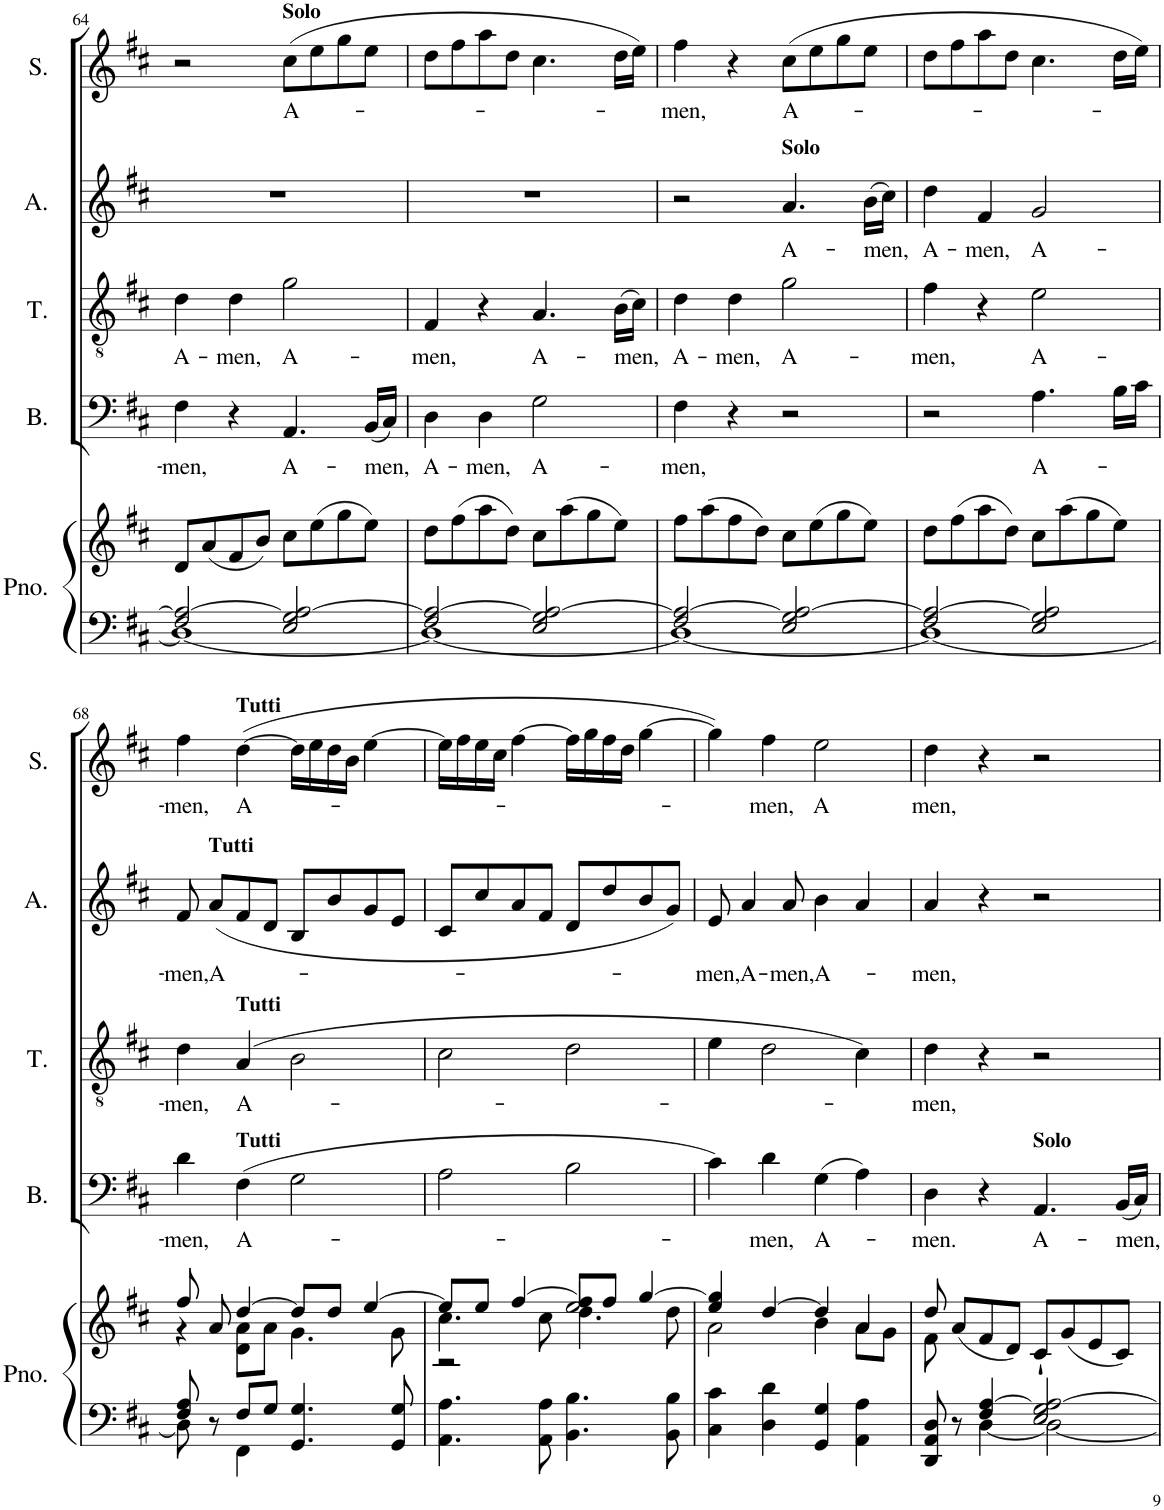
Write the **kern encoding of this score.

**kern	**kern	**kern	**text	**kern	**text	**kern	**text	**kern	**text
*part5	*part5	*part4	*part4	*part3	*part3	*part2	*part2	*part1	*part1
*staff6	*staff5	*staff4	*staff4	*staff3	*staff3	*staff2	*staff2	*staff1	*staff1
*I"Piano	*	*I"Bass	*	*I"Tenor	*	*I"Alto	*	*I"Soprano	*
*I'Pno.	*	*I'B.	*	*I'T.	*	*I'A.	*	*I'S.	*
!!LO:PB:g=z
*clefF4	*clefG2	*clefF4	*	*clefGv2	*	*clefG2	*	*clefG2	*
*k[f#c#]	*k[f#c#]	*k[f#c#]	*	*k[f#c#]	*	*k[f#c#]	*	*k[f#c#]	*
*M4/4	*M4/4	*M4/4	*	*M4/4	*	*M4/4	*	*M4/4	*
*met(c)	*met(c)	*met(c)	*	*met(c)	*	*met(c)	*	*met(c)	*
=64	=64	=64	=64	=64	=64	=64	=64	=64	=64
*^	*	*	*	*	*	*	*	*	*
!	!	!	!	!LO:LY:b	!	!LO:LY:b	!	!	!	!
2F#/ 2A/_	1D_	8d/L	4F#\	-men,	4d\	A-	1r	.	2r	.
.	.	(8a/	.	.	.	.	.	.	.	.
!	!	!	!	!	!	!LO:LY:b	!	!	!	!
.	.	8f#/	4r	.	4d\	-men,	.	.	.	.
.	.	8b/J)	.	.	.	.	.	.	.	.
!	!	!	!	!	!	!	!	!	!LO:TX:a:B:t=Solo	!
!	!	!	!	!LO:LY:b	!	!LO:LY:b	!	!	!	!LO:LY:b
2E/ 2G/ 2A/_	.	8cc#\L	4.AA/	A-	2g\	A-	.	.	(8cc#\L	A-
.	.	(8ee\	.	.	.	.	.	.	8ee\	.
.	.	8gg\	.	.	.	.	.	.	8gg\	.
!	!	!	!	!LO:LY:b	!	!	!	!	!	!
.	.	8ee\J)	(16BB/LL	-men,	.	.	.	.	8ee\J	.
.	.	.	16C#/JJ)	.	.	.	.	.	.	.
=65	=65	=65	=65	=65	=65	=65	=65	=65	=65	=65
!	!	!	!	!LO:LY:b	!	!LO:LY:b	!	!	!	!
2F#/ 2A/_	1D_	8dd\L	4D\	A-	4F#/	-men,	1r	.	8dd\L	.
.	.	(8ff#\	.	.	.	.	.	.	8ff#\	.
!	!	!	!	!LO:LY:b	!	!	!	!	!	!
.	.	8aa\	4D\	-men,	4r	.	.	.	8aa\	.
.	.	8dd\J)	.	.	.	.	.	.	8dd\J	.
!	!	!	!	!LO:LY:b	!	!LO:LY:b	!	!	!	!
2E/ 2G/ 2A/_	.	8cc#\L	2G\	A-	4.A/	A-	.	.	4.cc#\	.
.	.	(8aa\	.	.	.	.	.	.	.	.
.	.	8gg\	.	.	.	.	.	.	.	.
!	!	!	!	!	!	!LO:LY:b	!	!	!	!
.	.	8ee\J)	.	.	(16B\LL	-men,	.	.	16dd\LL	.
.	.	.	.	.	16c#\JJ)	.	.	.	16ee\JJ)	.
=66	=66	=66	=66	=66	=66	=66	=66	=66	=66	=66
!	!	!	!	!LO:LY:b	!	!LO:LY:b	!	!	!	!LO:LY:b
2F#/ 2A/_	1D_	8ff#\L	4F#\	-men,	4d\	A-	2r	.	4ff#\	-men,
.	.	(8aa\	.	.	.	.	.	.	.	.
!	!	!	!	!	!	!LO:LY:b	!	!	!	!
.	.	8ff#\	4r	.	4d\	-men,	.	.	4r	.
.	.	8dd\J)	.	.	.	.	.	.	.	.
!	!	!	!	!	!	!	!LO:TX:a:B:t=Solo	!	!	!
!	!	!	!	!	!	!LO:LY:b	!	!LO:LY:b	!	!LO:LY:b
2E/ 2G/ 2A/_	.	8cc#\L	2r	.	2g\	A-	4.a/	A-	(8cc#\L	A-
.	.	(8ee\	.	.	.	.	.	.	8ee\	.
.	.	8gg\	.	.	.	.	.	.	8gg\	.
!	!	!	!	!	!	!	!	!LO:LY:b	!	!
.	.	8ee\J)	.	.	.	.	(16b\LL	-men,	8ee\J	.
.	.	.	.	.	.	.	16cc#\JJ)	.	.	.
=67	=67	=67	=67	=67	=67	=67	=67	=67	=67	=67
!	!	!	!	!	!	!LO:LY:b	!	!LO:LY:b	!	!
2F#/ 2A/_	1D_	8dd\L	2r	.	4f#\	-men,	4dd\	A-	8dd\L	.
.	.	(8ff#\	.	.	.	.	.	.	8ff#\	.
!	!	!	!	!	!	!	!	!LO:LY:b	!	!
.	.	8aa\	.	.	4r	.	4f#/	-men,	8aa\	.
.	.	8dd\J)	.	.	.	.	.	.	8dd\J	.
!	!	!	!	!LO:LY:b	!	!LO:LY:b	!	!LO:LY:b	!	!
2E/ 2G/ 2A/]	.	8cc#\L	4.A\	A-	2e\	A-	2g/	A-	4.cc#\	.
.	.	(8aa\	.	.	.	.	.	.	.	.
.	.	8gg\	.	.	.	.	.	.	.	.
.	.	8ee\J)	16B\LL	.	.	.	.	.	16dd\LL	.
.	.	.	16c#\JJ	.	.	.	.	.	16ee\JJ)	.
!!LO:LB:g=z
=68	=68	=68	=68	=68	=68	=68	=68	=68	=68	=68
*	*	*^	*	*	*	*	*	*	*	*
!	!	!	!	!	!LO:LY:b	!	!LO:LY:b	!	!LO:LY:b	!	!LO:LY:b
8F#/ 8A/	8D\]	8ff#/	4r	4d\	-men,	4d\	-men,	8f#/	-men,	4ff#\	-men,
!	!	!	!	!	!	!	!	!LO:TX:a:B:t=Tutti	!	!	!
!	!	!	!	!	!	!	!	!	!LO:LY:b	!	!
8r	8ryy	8a/	.	.	.	.	.	(8a/L	A-	.	.
!	!	!	!	!	!	!	!	!	!	!LO:TX:a:B:t=Tutti	!
!	!	!	!	!	!	!LO:TX:a:B:t=Tutti	!	!	!	!	!
!	!	!	!	!LO:TX:a:B:t=Tutti	!	!	!	!	!	!	!
!	!	!	!	!	!LO:LY:b	!	!LO:LY:b	!	!	!	!LO:LY:b
8F#/L	4FF#\	[4dd/	8d\ 8a\L	(4F#\	A-	(4A/	A-	8f#/	.	([4dd\	A-
8G/J	.	.	8a\J	.	.	.	.	8d/J	.	.	.
4.GG/ 4.G/	2ryy	8dd/L]	4.g\	2G\	.	2B\	.	8B/L	.	16dd\LL]	.
.	.	.	.	.	.	.	.	.	.	16ee\	.
.	.	8dd/J	.	.	.	.	.	8b/	.	16dd\	.
.	.	.	.	.	.	.	.	.	.	16b\JJ	.
.	.	[4ee/	.	.	.	.	.	8g/	.	[4ee\	.
8GG/ 8G/	.	.	8g\	.	.	.	.	8e/J	.	.	.
*v	*v	*	*	*	*	*	*	*	*	*	*
=69	=69	=69	=69	=69	=69	=69	=69	=69	=69	=69
*	*	*^	*	*	*	*	*	*	*	*
4.AA\ 4.A\	8ee/L]	4.cc#\	2r	2A\	.	2c#\	.	8c#/L	.	16ee\LL]	.
.	.	.	.	.	.	.	.	.	.	16ff#\	.
.	8ee/J	.	.	.	.	.	.	8cc#/	.	16ee\	.
.	.	.	.	.	.	.	.	.	.	16cc#\JJ	.
.	[4ff#/	.	.	.	.	.	.	8a/	.	[4ff#\	.
8AA\ 8A\	.	8cc#\	.	.	.	.	.	8f#/J	.	.	.
4.BB\ 4.B\	8ff#/L]	4.dd\	2ee/	2B\	.	2d\	.	8d/L	.	16ff#\LL]	.
.	.	.	.	.	.	.	.	.	.	16gg\	.
.	8ff#/J	.	.	.	.	.	.	8dd/	.	16ff#\	.
.	.	.	.	.	.	.	.	.	.	16dd\JJ	.
.	[4gg/	.	.	.	.	.	.	8b/	.	[4gg\	.
8BB\ 8B\	.	8dd\	.	.	.	.	.	8g/J)	.	.	.
*	*	*v	*v	*	*	*	*	*	*	*	*
=70	=70	=70	=70	=70	=70	=70	=70	=70	=70	=70
!	!	!	!	!	!	!	!	!LO:LY:b	!	!
4C#\ 4c#\	4ee/ 4gg/]	2a\	4c#\)	.	4e\	.	8e/	-men,	4gg\])	.
!	!	!	!	!	!	!	!	!LO:LY:b	!	!
.	.	.	.	.	.	.	4a/	A-	.	.
!	!	!	!	!LO:LY:b	!	!	!	!	!	!LO:LY:b
4D\ 4d\	[4dd/	.	4d\	-men,	2d\	.	.	.	4ff#\	-men,
!	!	!	!	!	!	!	!	!LO:LY:b	!	!
.	.	.	.	.	.	.	8a/	-men,	.	.
!	!	!	!	!LO:LY:b	!	!	!	!LO:LY:b	!	!LO:LY:b
4GG/ 4G/	4dd/]	4b\	(4G\	A-	.	.	4b\	A-	2ee\	A
4AA\ 4A\	4a/	8a\L	4A\)	.	4c#\)	.	4a/	.	.	.
.	.	8g\J	.	.	.	.	.	.	.	.
=71	=71	=71	=71	=71	=71	=71	=71	=71	=71	=71
*^	*	*	*	*	*	*	*	*	*	*
!	!	!	!	!	!LO:LY:b	!	!LO:LY:b	!	!LO:LY:b	!	!LO:LY:b
8DD/ 8AA/ 8D/	4ryy	8dd/	8f#\	4D\	men.	4d\	men,	4a/	men,	4dd\	men,
8r	.	(8a/L	2..ryy	.	.	.	.	.	.	.	.
4F#/ [4A/	[4D\	8f#/	.	4r	.	4r	.	4r	.	4r	.
.	.	8d/J)	.	.	.	.	.	.	.	.	.
!	!	!	!	!LO:TX:a:B:t=Solo	!	!	!	!	!	!	!
!	!	!	!	!	!LO:LY:b	!	!	!	!	!	!
2E/ 2G/ 2A/_	2D\_	8c#`/L	.	4.AA/	A-	2r	.	2r	.	2r	.
.	.	(8g/	.	.	.	.	.	.	.	.	.
.	.	8e/	.	.	.	.	.	.	.	.	.
!	!	!	!	!	!LO:LY:b	!	!	!	!	!	!
.	.	8c#/J)	.	(16BB/LL	-men,	.	.	.	.	.	.
.	.	.	.	16C#/JJ)	.	.	.	.	.	.	.
*v	*v	*	*	*	*	*	*	*	*	*	*
*	*v	*v	*	*	*	*	*	*	*	*
=	=	=	=	=	=	=	=	=	=
*-	*-	*-	*-	*-	*-	*-	*-	*-	*-
